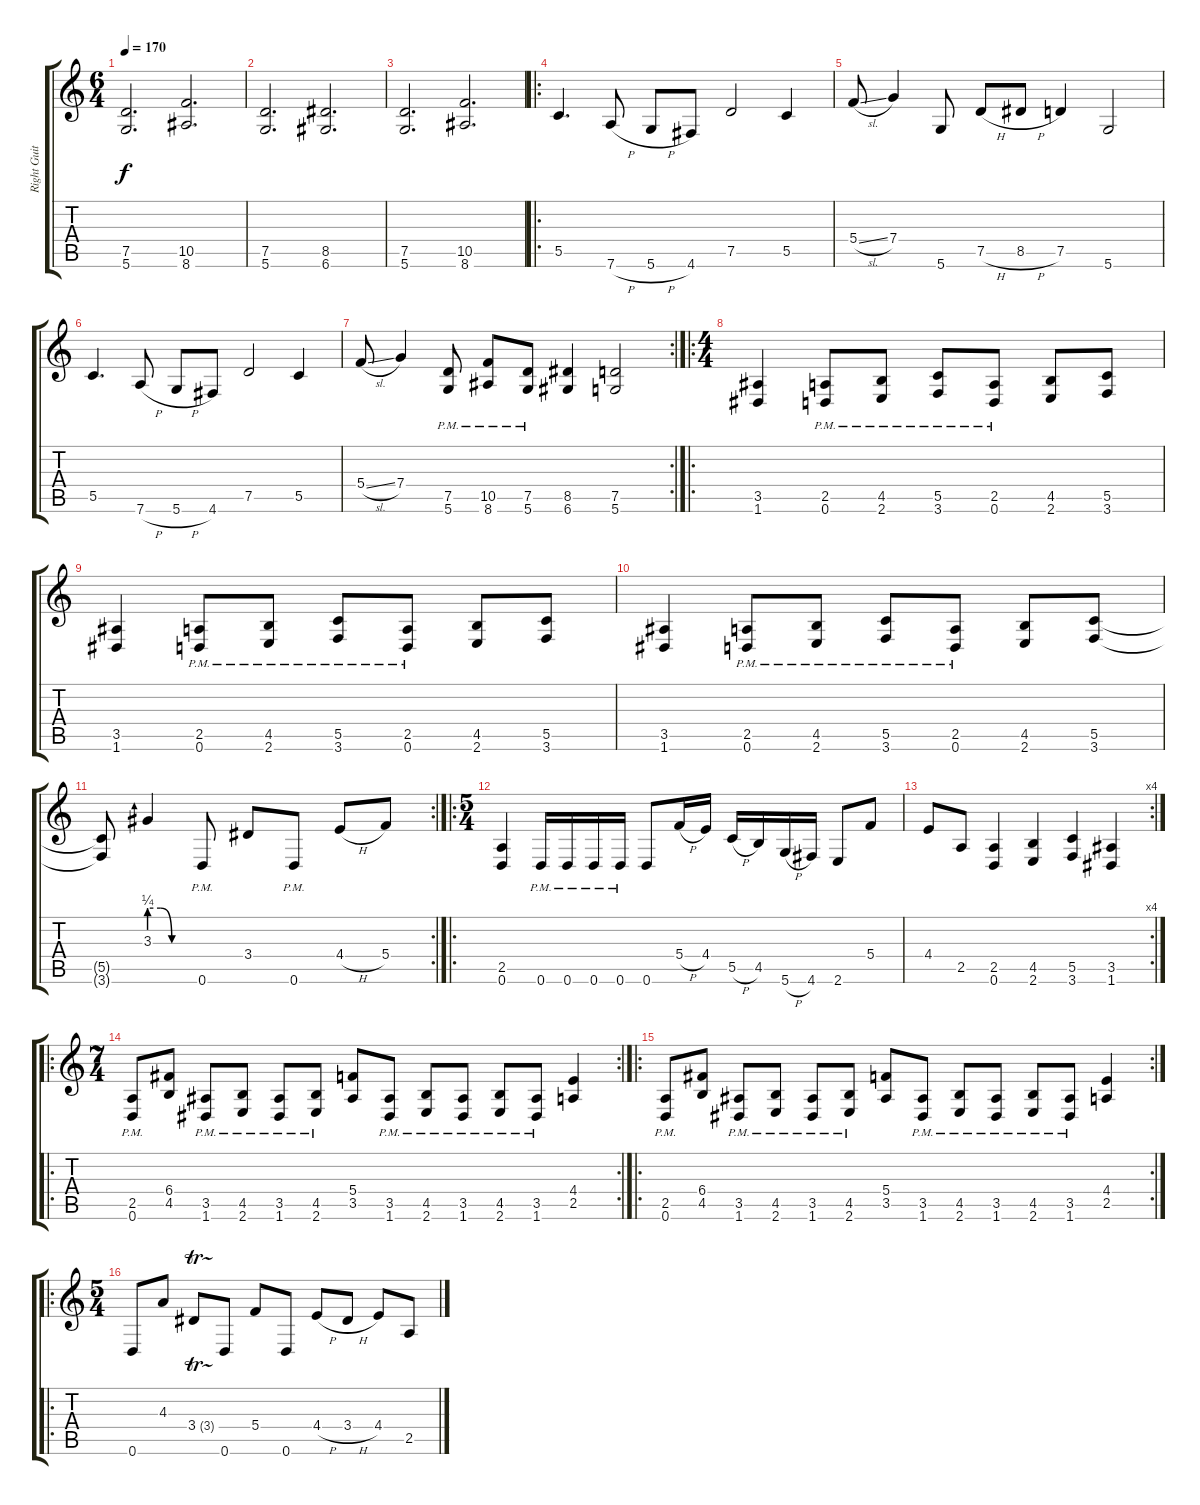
\track ("Right Guitar" "Right Guit") {instrument distortionguitar}
\staff {score tabs}
\tuning (D4 A3 F3 C3 G2 D2) {hide}
\ts (6 4)
\tempo 170
\clef g2
\ks c
(7.5 5.6).2{d dy f} (10.5 8.6).2{d} |
(7.5 5.6).2{d} (8.5 6.6).2{d} |
(7.5 5.6).2{d} (10.5 8.6).2{d} |
\ro
5.5.4{d} 7.6{h}.8 5.6{h}.8 4.6.8 7.5.2 5.5.4 |
5.4{sl}.8 7.4.4 5.6.8 7.5{h}.8 8.5{h}.8 7.5.4 5.6.2 |
5.5.4{d} 7.6{h}.8 5.6{h}.8 4.6.8 7.5.2 5.5.4 |
\rc 2
5.4{sl}.8 7.4.4 (7.5{pm} 5.6{pm}).8 (10.5{pm} 8.6{pm}).8 (7.5{pm} 5.6{pm}).8 (8.5 6.6).4 (7.5 5.6).2 |
\ro
\ts (4 4)
(3.5 1.6).4 (2.5{pm} 0.6{pm}).8 (4.5{pm} 2.6{pm}).8 (5.5{pm} 3.6{pm}).8 (2.5{pm} 0.6{pm}).8 (4.5 2.6).8 (5.5 3.6).8 |
(3.5 1.6).4 (2.5{pm} 0.6{pm}).8 (4.5{pm} 2.6{pm}).8 (5.5{pm} 3.6{pm}).8 (2.5{pm} 0.6{pm}).8 (4.5 2.6).8 (5.5 3.6).8 |
(3.5 1.6).4 (2.5{pm} 0.6{pm}).8 (4.5{pm} 2.6{pm}).8 (5.5{pm} 3.6{pm}).8 (2.5{pm} 0.6{pm}).8 (4.5 2.6).8 (5.5 3.6).8 |
\rc 2
(5.5{t} 3.6{t}).8 3.3{be (custom 0 1 15 1 30 0 60 0)}.4 0.6{pm}.8 3.4.8 0.6{pm}.8 4.4{h}.8 5.4.8 |
\ro
\ts (5 4)
(2.5 0.6).4 0.6{pm}.16 0.6{pm}.16 0.6{pm}.16 0.6{pm}.16 0.6.8 5.4{h}.16 4.4.16 5.5{h}.16 4.5.16 5.6{h}.16 4.6.16 2.6.8 5.4.8 |
\rc 4
4.4.8 2.5.8 (2.5 0.6).4 (4.5 2.6).4 (5.5 3.6).4 (3.5 1.6).4 |
\ro
\rc 2
\ts (7 4)
(2.5{pm} 0.6{pm}).8 (6.4 4.5).8 (3.5{pm} 1.6{pm}).8 (4.5{pm} 2.6{pm}).8 (3.5{pm} 1.6{pm}).8 (4.5{pm} 2.6{pm}).8 (5.4 3.5).8 (3.5{pm} 1.6{pm}).8 (4.5{pm} 2.6{pm}).8 (3.5{pm} 1.6{pm}).8 (4.5{pm} 2.6{pm}).8 (3.5{pm} 1.6{pm}).8 (4.4 2.5).4 |
\ro
\rc 2
(2.5{pm} 0.6{pm}).8 (6.4 4.5).8 (3.5{pm} 1.6{pm}).8 (4.5{pm} 2.6{pm}).8 (3.5{pm} 1.6{pm}).8 (4.5{pm} 2.6{pm}).8 (5.4 3.5).8 (3.5{pm} 1.6{pm}).8 (4.5{pm} 2.6{pm}).8 (3.5{pm} 1.6{pm}).8 (4.5{pm} 2.6{pm}).8 (3.5{pm} 1.6{pm}).8 (4.4 2.5).4 |
\ro
\ts (5 4)
0.6.8 4.3.8 3.4{tr (3 16)}.8 0.6.8 5.4.8 0.6.8 4.4{h}.8 3.4{h}.8 4.4.8 2.5.8
